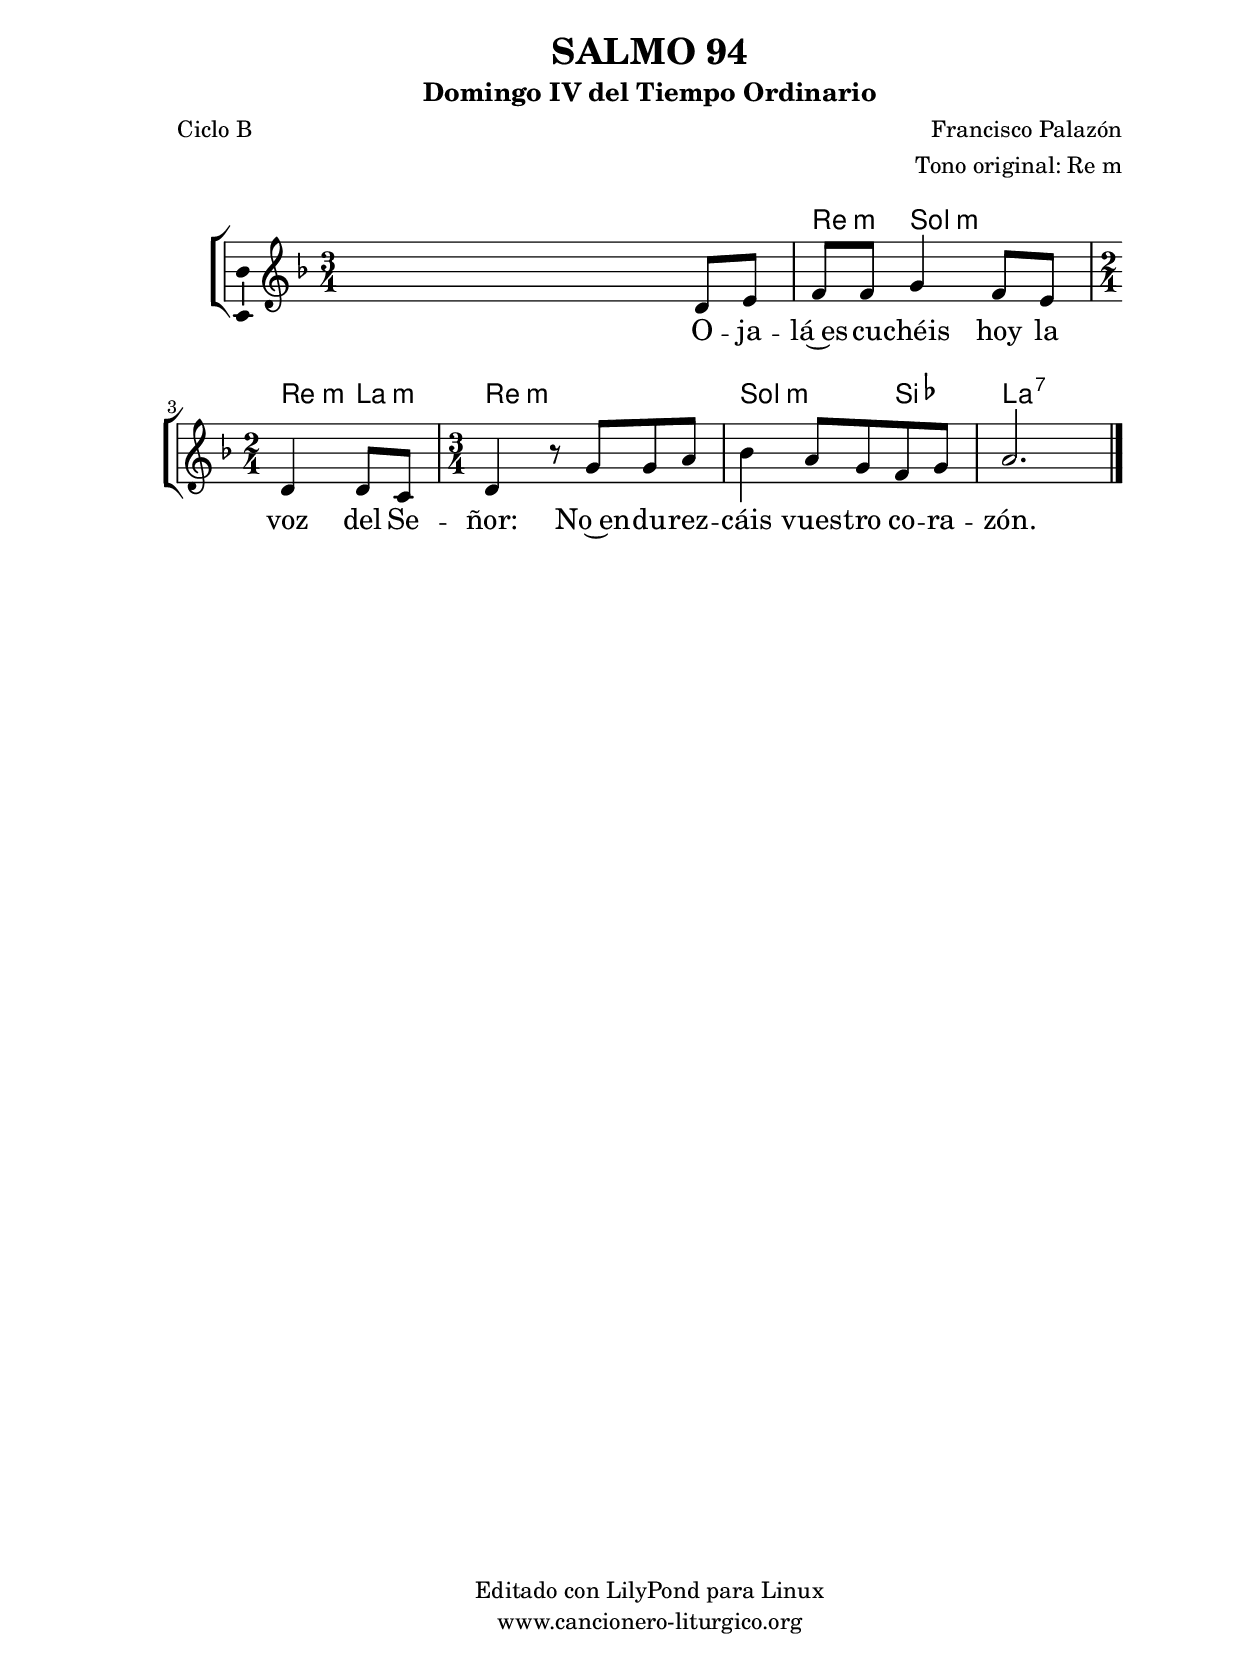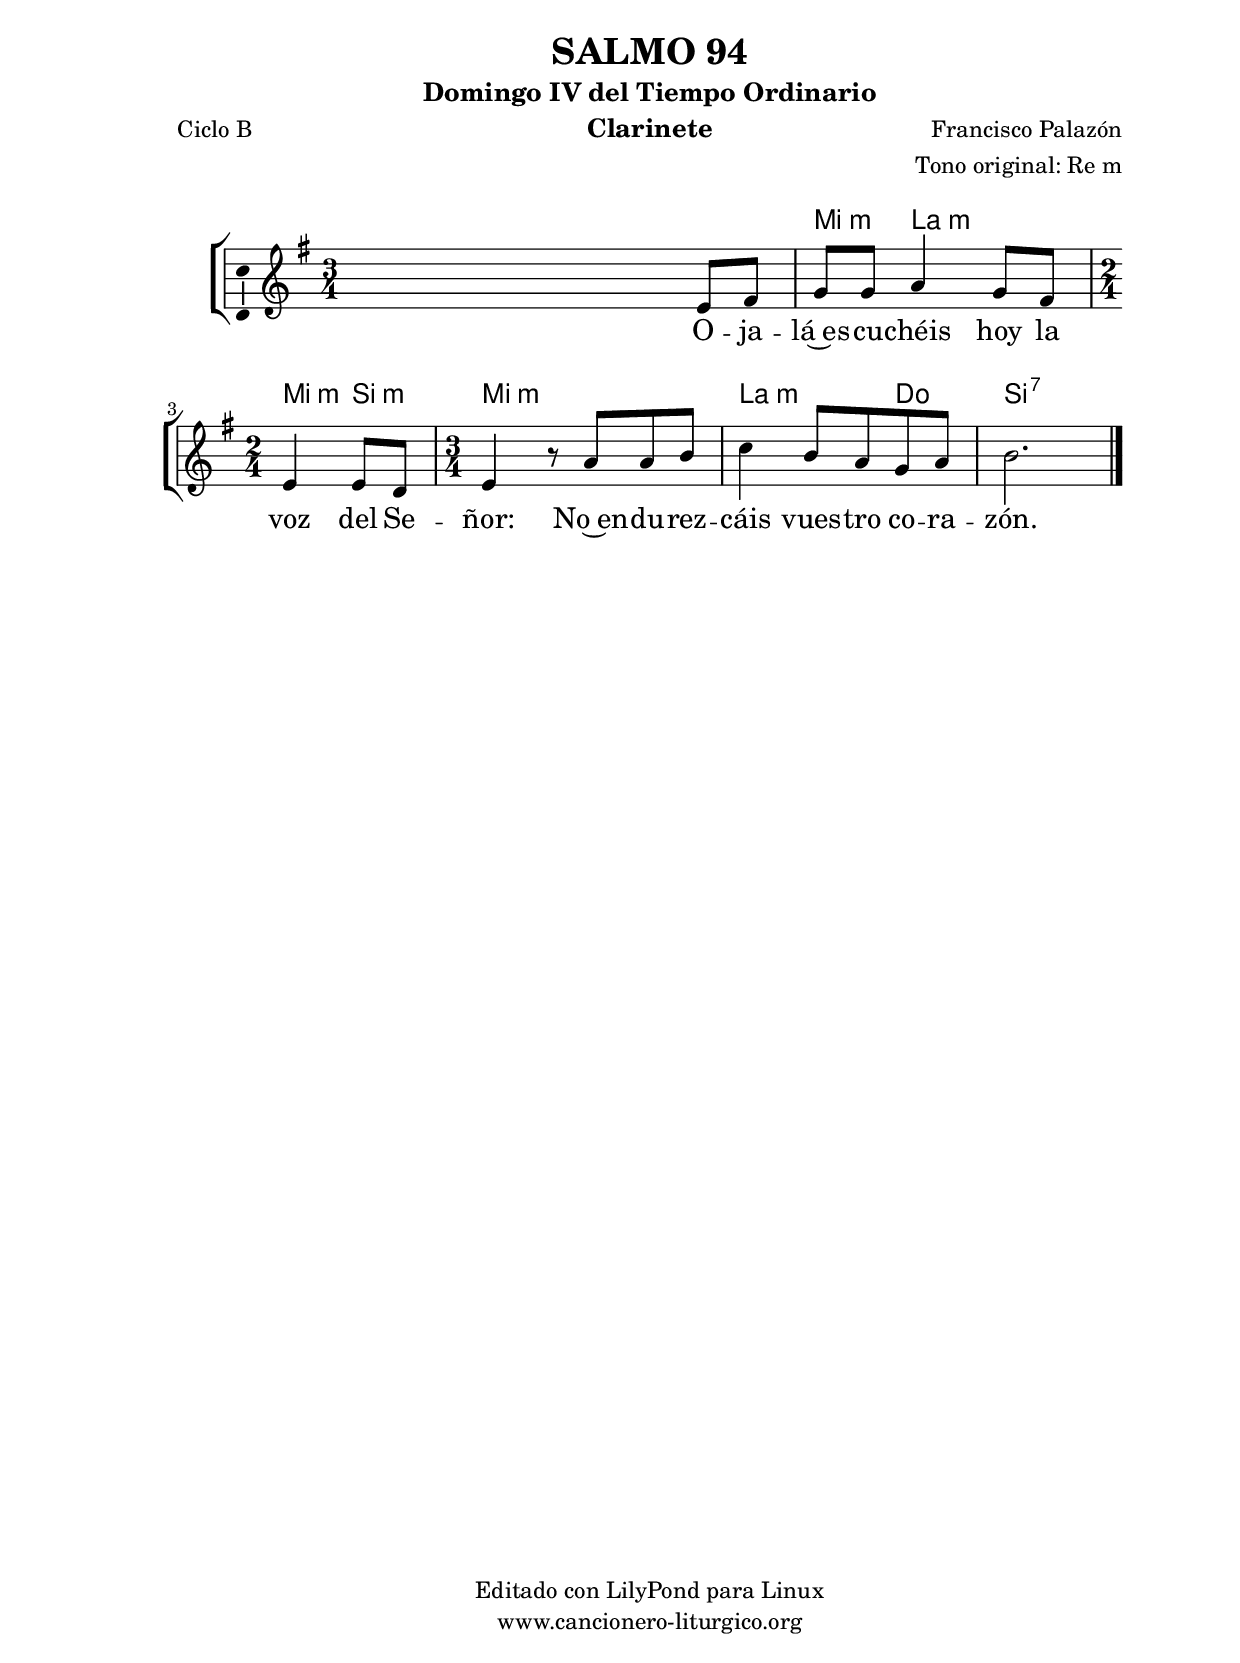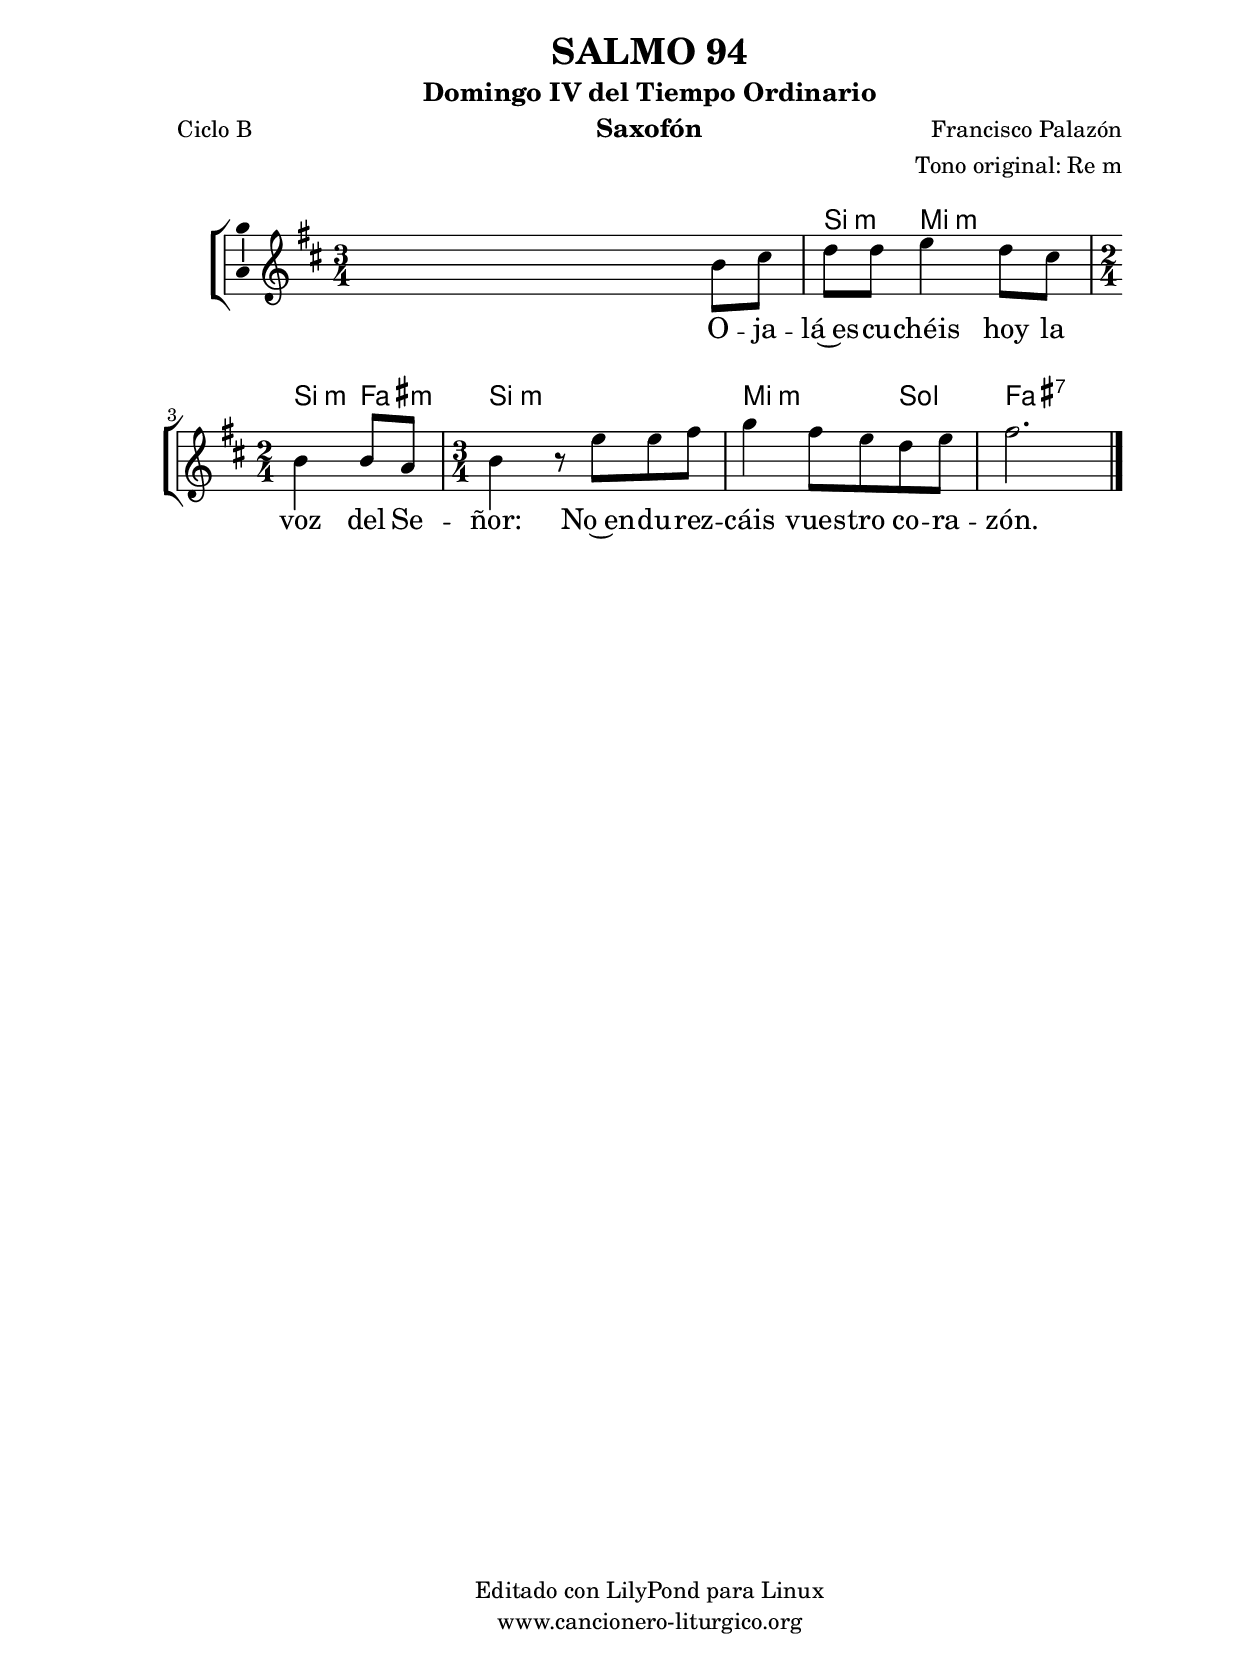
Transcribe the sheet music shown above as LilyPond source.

%
%para convertir .midi en .wav:
%timidity filename.midi -Ow -o finename.wav
%
%
%Para convertir de .wav a .mp3:
%lame -h -m j filename.wav
%
%
%para escuchar el midi:
%timidity nombrefichero.midi
%


%versión de lilypond para la que se ha escrito esta partitura:
\version "2.16.0"

	%Tamaño papel
	#(set-default-paper-size "a4")
	%Tamaño partitura
	#(set-global-staff-size 20)
	%No responde al pulsar sobre una nota
	#(ly:set-option 'point-and-click #f)

%parámetros del encabezamiento:
\header {
	title = "SALMO 94"
	subtitle = "Domingo IV del Tiempo Ordinario"
	composer = "Francisco Palazón"
	poet = "Ciclo B"
	meter = ""
	arranger = "Tono original: Re m"
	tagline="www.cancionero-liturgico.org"
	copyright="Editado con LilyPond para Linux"
	}

%parámetros asociados al papel:
\paper  {
	oddHeaderMarkup = \markup {\fill-line { \on-the-fly #not-first-page \fromproperty #'header:title \on-the-fly #not-first-page \fromproperty #'header:composer }}
	evenHeaderMarkup = \markup {\fill-line { \fromproperty #'header:composer \fromproperty #'header:title }}
	#(set-paper-size "a4")
	print-page-number = ##f
	first-page-number = 1
	print-first-page-number = ##f
%	head-separation = 3.0 \cm
	top-margin = 2.0 \cm
	bottom-margin = 0.5\cm
%%%	bottom-margin = -1.0\cm
	left-margin = 3.0 \cm
	line-width = 16.0 \cm 
	indent = 8\mm
	interscoreline = 2.\mm
	between-system-space = 15\mm
%	para que las partituras no llenen la hoja:
	ragged-bottom = ##t
%	idem para la última hoja:
	ragged-last-bottom = ##f
%	para que las partituras llenen el ancho del papel:
	ragged-last = ##f
	after-title-space = 2.5 \cm
%page-count=1
%system-count=8

	%Flexible Vertical Spacing
%	markup-markup-spacing =
%	#'((basic-distance . 15) (minimum-distance . 15) (padding . 3))
	markup-system-spacing =
	#'((basic-distance . 15) (minimum-distance . 15) (padding . 3))
	system-system-spacing =
	#'((basic-distance . 15) (minimum-distance . 15) (padding . 3))
	score-system-spacing =
	#'((basic-distance . 15) (minimum-distance . 15) (padding . 5))
%	top-system-spacing = % header
%	#'((basic-distance . 8) (minimum-distance . 0) (padding . 3))
%	top-markup-spacing =
%	#'((basic-distance . 20) (minimum-distance . 20) (padding . 3))
	last-bottom-spacing = % footer
	#'((basic-distance . 5) (minimum-distance . 5) (padding . 3))
%	score-markup-spacing =
%	#'((basic-distance . 16) (minimum-distance . 13) (padding . 3))

	}


%parámetros que afectan a toda la partitura:
global =  {
	%clave de sol (G):
	\clef G
	%armadura:
%	\transpose e f
	\key d \minor
	\tempo 4=100
	\set Score.tempoHideNote = ##t
	}


acordes = {
	\italianChords
	\chordmode {
%	\transpose e f
{

s2.
d4:m g2:m
d4:m a:m
d2.:m
g2:m bes4
a2.:7

	}
	}
}

melodia = 
%	\transpose e f
{
	\relative c'{

\time 3/4
s2 d8 e
f8 f g4 f8 e

\time 2/4
d4 d8 c

\time 3/4
d4 r8 g8 g a
bes4 a8 g f g
a2.

	\bar "|."
	}
	}


texto = \lyricmode {
O -- ja -- lá~es -- cu -- chéis hoy la voz del Se -- ñor: No~en -- du -- rez -- cáis vues -- tro co -- ra -- zón.
	}


acordesStaff = \context ChordNames = acordesStaff <<
	\set chordChanges = ##t
	\acordes
	>>


vozStaff = \context Voice = vozStaff
\with {\consists "Ambitus_engraver"}
<<
%	\set Staff.instrumentName = ""
%	\set Staff.shortInstrumentName = ""
%	\set Staff.midiInstrument = #"clarinet"
%	\set Staff.midiInstrument = #"cello"
%	\set Staff.midiInstrument = #"flute"
	\set Staff.midiInstrument = #"electric guitar (jazz)"
%	\set Staff.midiInstrument = #"english horn"
%	\set Staff.midiInstrument = #"violin"
%	\set Staff.midiInstrument = #"glockenspiel"
	\set Staff.midiMinimumVolume = #0.7
	\set Staff.midiMaximumVolume = #0.9
	\global
	\melodia
	>>


textoStaff = \context Lyrics = textoStaff <<
	\lyricsto vozStaff \texto
	>>

\book {
	\score {
		\context ChoirStaff {
			\override StaffGroup.SystemStartBracket #'collapse-height = #1
			\override Score.SystemStartBar #'collapse-height = #1
			<<
			\acordesStaff
			\vozStaff
			\textoStaff
			>>
			}
		\layout {
	    		\context {
				\Lyrics
				\override LyricText #'font-size = #2
				}
	   		 \context {
				\Score
				%fontSize = #3
				\override StaffSymbol #'staff-space = #(magstep +3)
				%\override Beam #'thickness = #0.55
				%\override SpacingSpanner #'spacing-increment = #1.0
				%\override Slur #'height-limit = #1.5
				}
			}
		}
	\score {
		\unfoldRepeats
		\context ChoirStaff {
			<<
			\acordesStaff
			\vozStaff
			>>
			}
		\midi {
	  		\context {
	  			\Score
				tempoWholesPerMinute = #(ly:make-moment 70 4)
				}
			}
		}
	}

%Partitura para clarinete
#(define output-suffix "C")
\book {
	\header{
		instrument = "Clarinete"
		}
	\score {
		\context ChoirStaff {
			\override StaffGroup.SystemStartBracket #'collapse-height = #1
			\override Score.SystemStartBar #'collapse-height = #1
\transpose c d
			<<
			\acordesStaff
			\vozStaff
			\textoStaff
			>>
			}
		\layout {
	    		\context {
				\Lyrics
				\override LyricText #'font-size = #2
				}
	   		 \context {
				\Score
				%fontSize = #3
				\override StaffSymbol #'staff-space = #(magstep +3)
				%\override Beam #'thickness = #0.55
				%\override SpacingSpanner #'spacing-increment = #1.0
				%\override Slur #'height-limit = #1.5
				}
			}
		}
	}

%Partitura para saxofón
#(define output-suffix "S")
\book {
	\header{
		instrument = "Saxofón"
		}
	\score {
		\context ChoirStaff {
			\override StaffGroup.SystemStartBracket #'collapse-height = #1
			\override Score.SystemStartBar #'collapse-height = #1
\transpose c a
			<<
			\acordesStaff
			\vozStaff
			\textoStaff
			>>
			}
		\layout {
	    		\context {
				\Lyrics
				\override LyricText #'font-size = #2
				}
	   		 \context {
				\Score
				%fontSize = #3
				\override StaffSymbol #'staff-space = #(magstep +3)
				%\override Beam #'thickness = #0.55
				%\override SpacingSpanner #'spacing-increment = #1.0
				%\override Slur #'height-limit = #1.5
				}
			}
		}
	}

